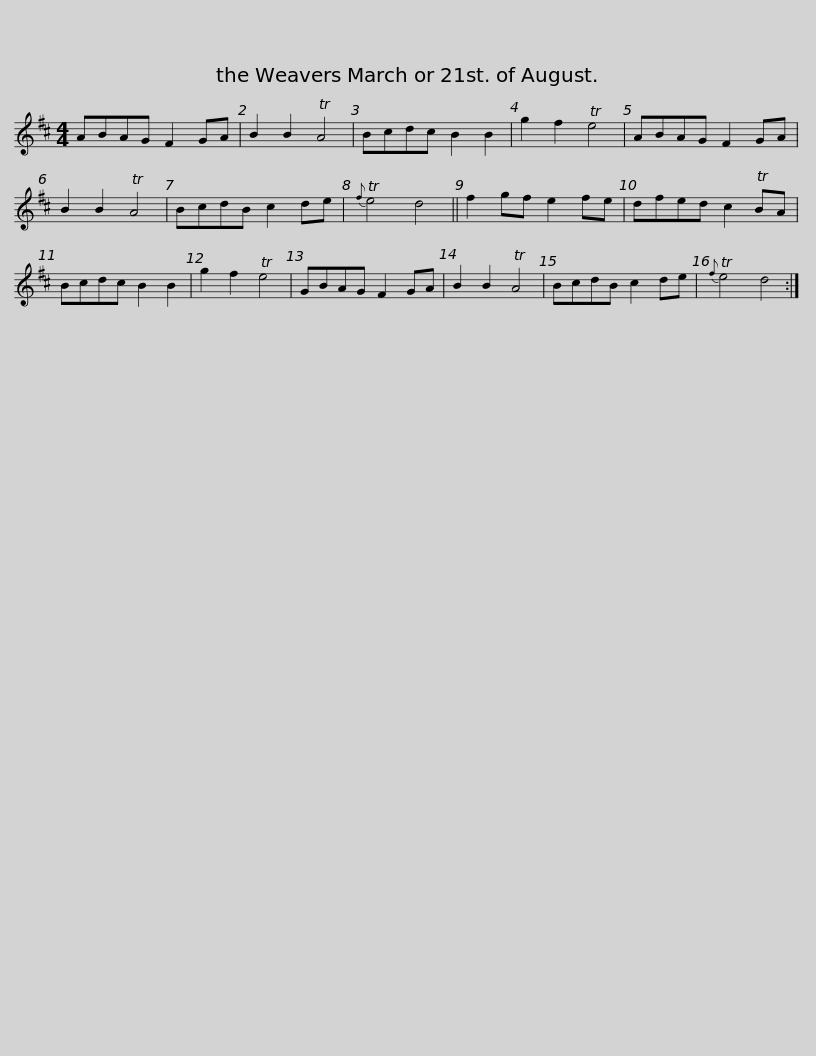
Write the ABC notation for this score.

X:1
L:1/8
M:4/4
I:linebreak $
K:D
V:1 treble
V:1
 ABAG F2 GA | B2 B2 TA4 | Bcdc B2 B2 | g2 f2 Te4 | ABAG F2 GA | %5
 B2 B2 TA4 | BcdB c2 de |{f} Te4 d4 ||$ f2 gf e2 fe | dfed c2 TBA | %10
 Bcdc B2 B2 | g2 f2 Te4 | GBAG F2 GA | B2 B2 TA4 | BcdB c2 de | %15
{f} Te4 d4 :| %16
